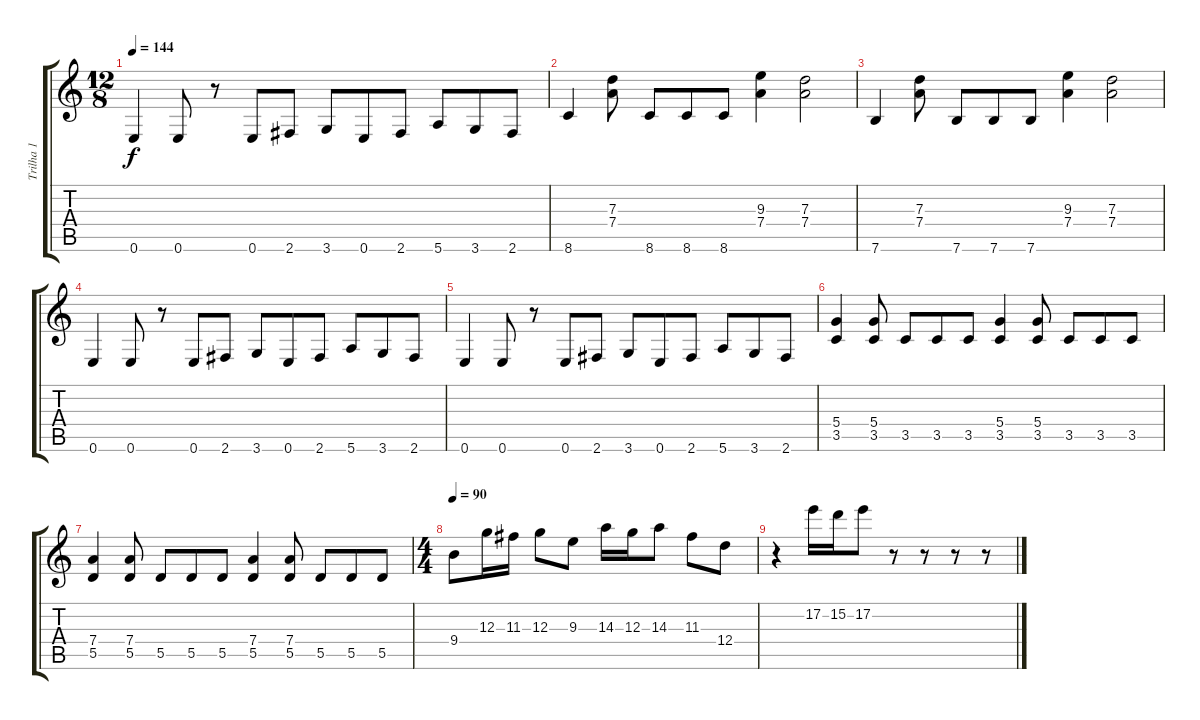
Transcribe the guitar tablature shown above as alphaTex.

\track ("Trilha 1" "Trilha 1") {instrument distortionguitar}
\staff {score tabs}
\tuning (E4 B3 G3 D3 A2 E2) {hide}
\ts (12 8)
\tempo 144
\clef g2
\ks c
0.6.4{dy f} 0.6.8 r.8 0.6.8 2.6.8 3.6.8 0.6.8 2.6.8 5.6.8 3.6.8 2.6.8 |
8.6.4 (7.3 7.4).8 8.6.8 8.6.8 8.6.8 (9.3 7.4).4 (7.3 7.4).2 |
7.6.4 (7.3 7.4).8 7.6.8 7.6.8 7.6.8 (9.3 7.4).4 (7.3 7.4).2 |
0.6.4 0.6.8 r.8 0.6.8 2.6.8 3.6.8 0.6.8 2.6.8 5.6.8 3.6.8 2.6.8 |
0.6.4 0.6.8 r.8 0.6.8 2.6.8 3.6.8 0.6.8 2.6.8 5.6.8 3.6.8 2.6.8 |
(5.4 3.5).4 (5.4 3.5).8 3.5.8 3.5.8 3.5.8 (5.4 3.5).4 (5.4 3.5).8 3.5.8 3.5.8 3.5.8 |
(7.4 5.5).4 (7.4 5.5).8 5.5.8 5.5.8 5.5.8 (7.4 5.5).4 (7.4 5.5).8 5.5.8 5.5.8 5.5.8 |
\ts (4 4)
\tempo 90
9.4.8 12.3.16 11.3.16 12.3.8 9.3.8 14.3.16 12.3.16 14.3.8 11.3.8 12.4.8 |
r.4 17.2.16 15.2.16 17.2.8 r.8 r.8 r.8 r.8
